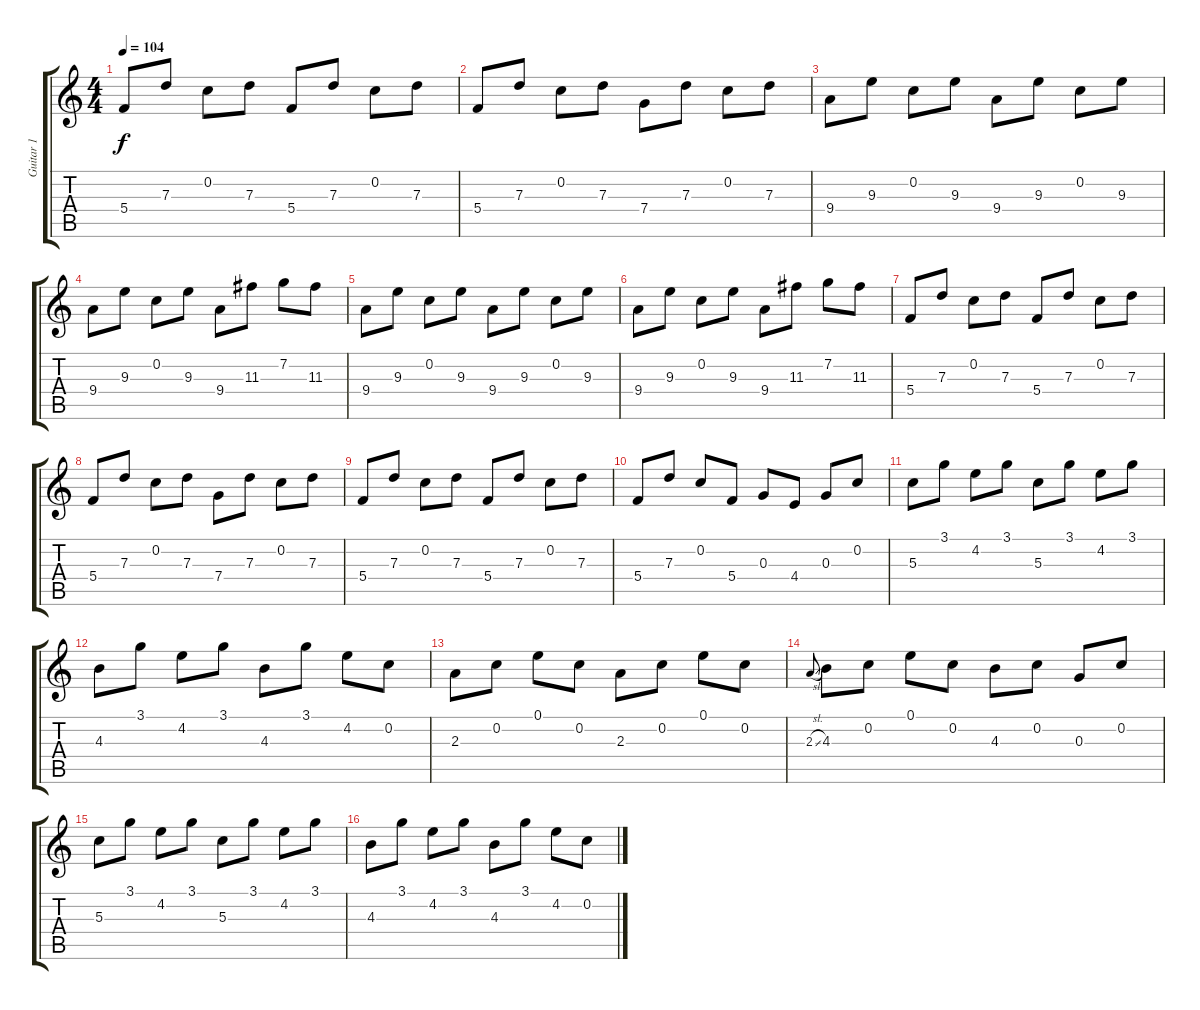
\track ("Guitar 1" "Guitar 1") {instrument acousticguitarsteel}
\staff {score tabs}
\tuning (E4 C4 G3 C3 G2 C2) {hide}
\ts (4 4)
\tempo 104
\clef g2
\ks c
5.4.8{dy f} 7.3.8 0.2.8 7.3.8 5.4.8 7.3.8 0.2.8 7.3.8 |
5.4.8 7.3.8 0.2.8 7.3.8 7.4.8 7.3.8 0.2.8 7.3.8 |
9.4.8 9.3.8 0.2.8 9.3.8 9.4.8 9.3.8 0.2.8 9.3.8 |
9.4.8 9.3.8 0.2.8 9.3.8 9.4.8 11.3.8 7.2.8 11.3.8 |
9.4.8 9.3.8 0.2.8 9.3.8 9.4.8 9.3.8 0.2.8 9.3.8 |
9.4.8 9.3.8 0.2.8 9.3.8 9.4.8 11.3.8 7.2.8 11.3.8 |
5.4.8 7.3.8 0.2.8 7.3.8 5.4.8 7.3.8 0.2.8 7.3.8 |
5.4.8 7.3.8 0.2.8 7.3.8 7.4.8 7.3.8 0.2.8 7.3.8 |
5.4.8 7.3.8 0.2.8 7.3.8 5.4.8 7.3.8 0.2.8 7.3.8 |
5.4.8 7.3.8 0.2.8 5.4.8 0.3.8 4.4.8 0.3.8 0.2.8 |
5.3.8 3.1.8 4.2.8 3.1.8 5.3.8 3.1.8 4.2.8 3.1.8 |
4.3.8 3.1.8 4.2.8 3.1.8 4.3.8 3.1.8 4.2.8 0.2.8 |
2.3.8 0.2.8 0.1.8 0.2.8 2.3.8 0.2.8 0.1.8 0.2.8 |
2.3{sl}.8{gr onbeat} 4.3.8 0.2.8 0.1.8 0.2.8 4.3.8 0.2.8 0.3.8 0.2.8 |
5.3.8 3.1.8 4.2.8 3.1.8 5.3.8 3.1.8 4.2.8 3.1.8 |
4.3.8 3.1.8 4.2.8 3.1.8 4.3.8 3.1.8 4.2.8 0.2.8
